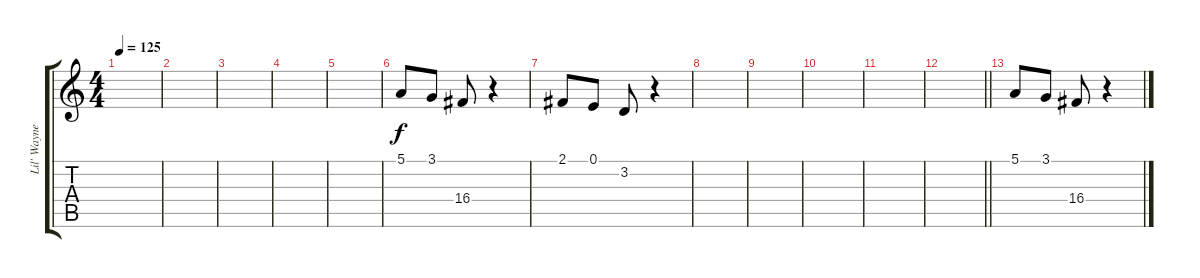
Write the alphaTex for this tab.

\track ("Lil' Wayne" "Lil' Wayne") {instrument lead4chiff}
\staff {score tabs}
\tuning (E4 B3 G3 D3 A2 E2) {hide}
\ts (4 4)
\tempo 125
\clef g2
\ks c
|
|
|
|
|
5.1.8 3.1.8 16.4.8 r.4 |
2.1.8 0.1.8 3.2.8 r.4 |
|
|
|
|
\barLineRight lightlight
|
5.1.8 3.1.8 16.4.8 r.4
